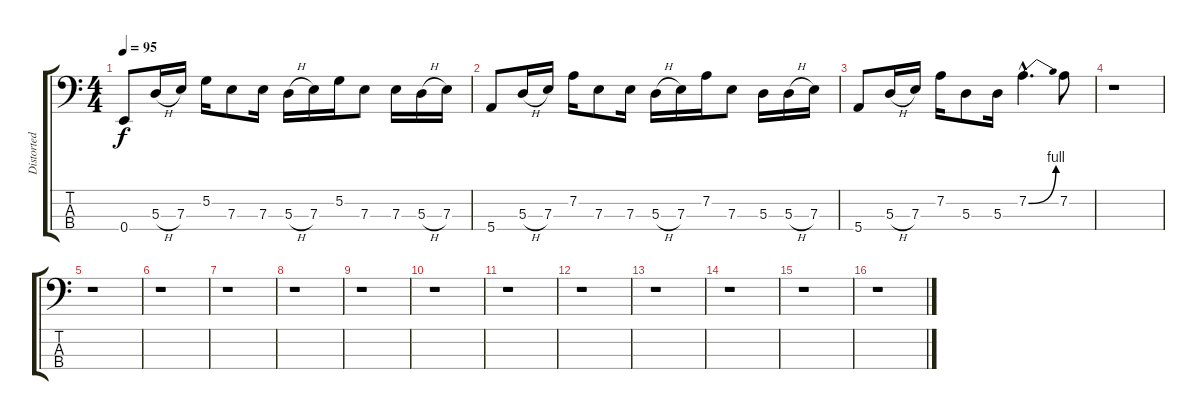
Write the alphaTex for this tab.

\track ("Distorted bass" "Distorted ") {instrument distortionguitar}
\staff {score tabs}
\tuning (G2 D2 A1 E1) {hide}
\ts (4 4)
\tempo 95
\clef f4
\ks c
0.4.8{dy f} 5.3{h}.16 7.3.16 5.2.16 7.3.8 7.3.16 5.3{h}.16 7.3.16 5.2.16 7.3.8 7.3.16 5.3{h}.16 7.3.16 |
5.4.8 5.3{h}.16 7.3.16 7.2.16 7.3.8 7.3.16 5.3{h}.16 7.3.16 7.2.16 7.3.8 5.3.16 5.3{h}.16 7.3.16 |
5.4.8 5.3{h}.16 7.3.16 7.2.16 5.3.8 5.3.16 7.2{be (bend 0 0 60 4) hac}.4{d} 7.2.8 |
r.1 |
r.1 |
r.1 |
r.1 |
r.1 |
r.1 |
r.1 |
r.1 |
r.1 |
r.1 |
r.1 |
r.1 |
r.1
